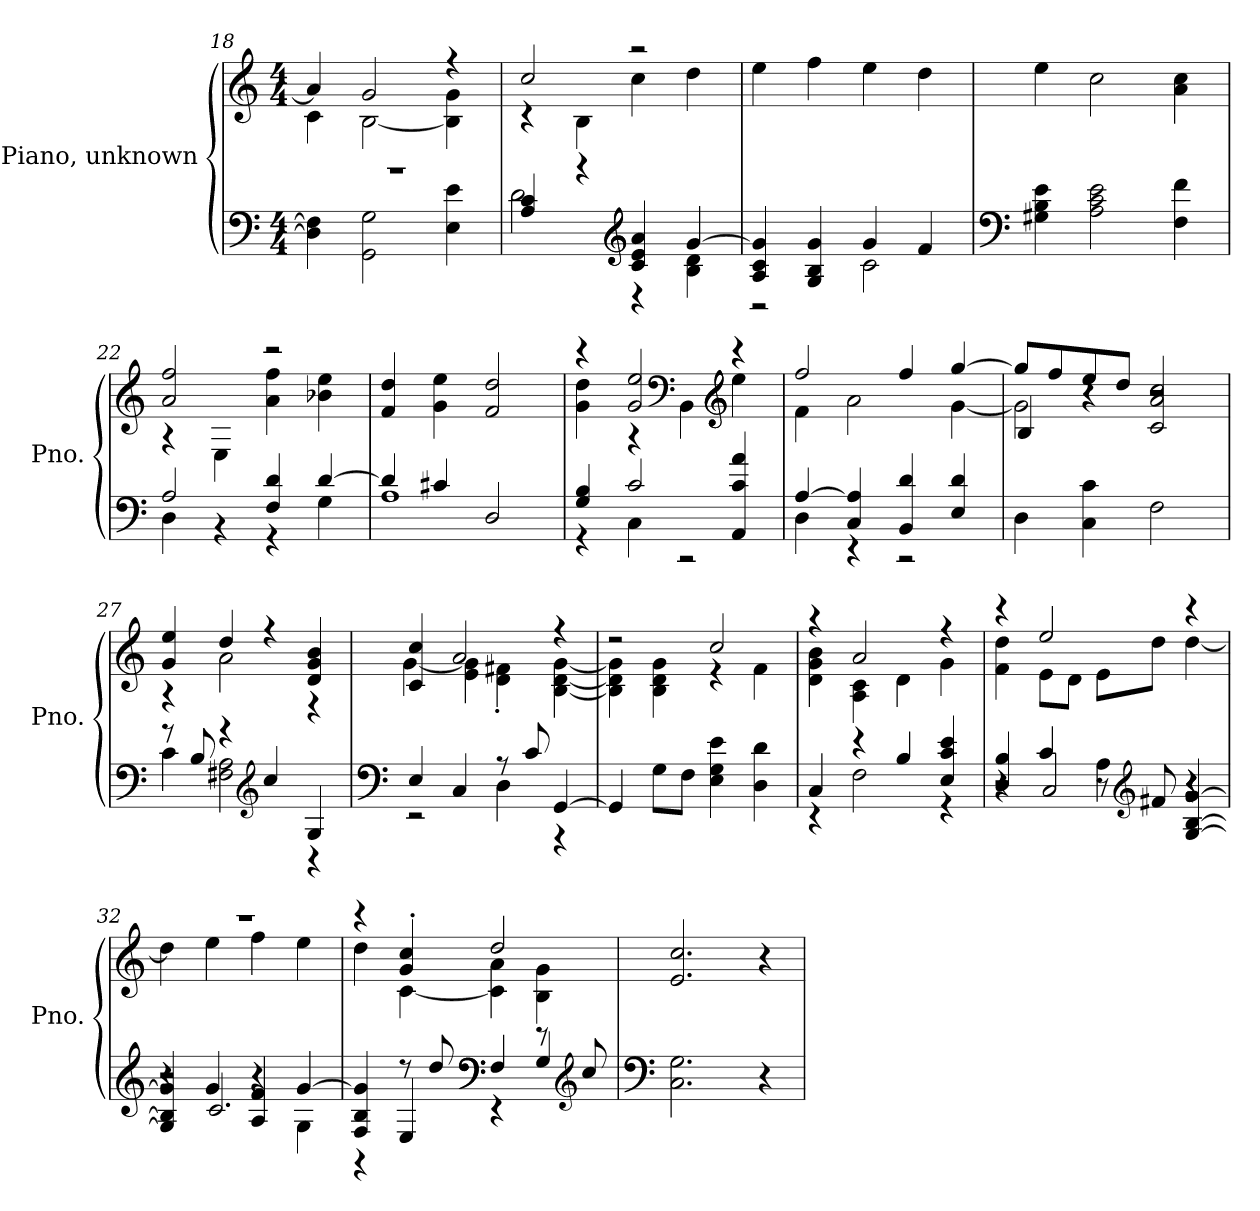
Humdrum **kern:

**kern	**kern
*part1	*part1
*staff2	*staff1
*I"Piano, unknown	*
*I'Pno.	*
*clefF4	*clefG2
*k[]	*k[]
*M4/4	*M4/4
=18	=18
*^	*^
1r	4D\] 4F#\]	4a/]	4c\
.	2GG\ 2G\	2g/	[2B\
.	4E\ 4e\	4r	4B\] 4g\
=19	=19	=19	=19
4A/ 4c/	2d\	2cc/	4r
4r	.	.	4B\
*clefG2	*	*	*
4c/ 4e/ 4a/	4r	2r	4cc\
[4g/	4B\ 4d\	.	4dd\
*	*	*v	*v
=20	=20	=20
4A/ 4c/ 4g/]	2r	4ee\
4G/ 4B/ 4g/	.	4ff\
4g/	2c\	4ee\
4f/	.	4dd\
*v	*v	*
=21	=21
*clefF4	*
4G#X\ 4B\ 4e\	4ee\
2A\ 2c\ 2e\	2cc\
4F\ 4f\	4a\ 4cc\
=22	=22
*^	*^
2A/	4D\	2a/ 2ff/	4r
.	4r	.	4E\
4F/ 4d/	4r	2r	4a\ 4ff\
[4d/	4G\	.	4b-X\ 4ee\
*	*	*v	*v
!!LO:LB:g=z
=23	=23	=23
4d/]	1A	4f/ 4dd/
4c#X/	.	4g\ 4ee\
2D/	.	2f/ 2dd/
=24	=24	=24
*	*	*^
4G/ 4B/	4r	4r	4g\ 4dd\
2c/	4C\	2g/ 2ee/	4r
*	*	*clefF4	*
.	2r	.	4BB\
*	*	*clefG2	*
4AA/ 4c/ 4a/	.	4r	4ee\
=25	=25	=25	=25
[4A/	4D\	2ff/	4f\
4C/ 4A/]	4r	.	2a\
4BB/ 4d/	2r	4ff/	.
4E/ 4d/	.	[4gg/	[4g\
*v	*v	*	*
=26	=26	=26
*	*	*^
4D\	8gg/L]	2g\]	4B/
.	8ff/	.	.
4C\ 4c\	8ee/	.	4r
.	8dd/J	.	.
2F\	2c/ 2a/ 2cc/	2r	2r
*	*	*v	*v
=27	=27	=27
*^	*	*
8r	4c\	4g/ 4ee/	4r
8B/	.	.	.
4r	2F#X\ 2A\	4dd/	2a\
*clefG2	*	*	*
4cc/	.	4r	.
4G/	4r	4d/ 4g/ 4b/	4r
!!LO:LB:g=z	!!
=28	=28	=28	=28
*clefF4	*	*	*
4E/	2r	4c/ 4cc/	[4g\
4C/	.	2a/	4e\ 4g\]
8r	4D\	.	4d\' 4f#X\'
8c/	.	.	.
[4GG/	4r	4r	[4B\ [4d\ [4g\
*v	*v	*	*
=29	=29	=29
4GG/]	2r	4B\] 4d\] 4g\]
8G\L	.	4B\ 4d\ 4g\
8F\J	.	.
4E\ 4G\ 4e\	2cc/	4r
4D\ 4d\	.	4f\
=30	=30	=30
*^	*	*
4C/	4r	4r	4d\ 4g\ 4b\
4r	2F\	2a/	4A\ 4c\
4B/	.	.	4d\
4E/ 4c/ 4e/	4r	4r	4g\
=31	=31	=31	=31
*	*^	*	*
4D/ 4B/	2r	4r	4r	4f\ 4dd\
4c/	.	2C/	2ee/	8e\L
.	.	.	.	8d\J
8r	4A\	.	.	8e\L
*clefG2	*	*	*	*
8f#X/	.	.	.	8dd\J
[4G/ [4B/ [4g/	4r	4r	4r	[4dd\
=32	=32	=32	=32	=32
4G/] 4B/] 4g/]	2r	4r	1r	4dd\]
4g/	.	2.c/	.	4ee\
4A/ 4f/	4r	.	.	4ff\
[4g/	4G\	.	.	4ee\
*	*v	*v	*	*
!!LO:PB:g=z	!!
=33	=33	=33	=33
4F/ 4B/ 4g/]	4r	4r	4dd\
8r	4E/	4g/' 4cc/'	[4c\
8dd/	.	.	.
*clefF4	*	*	*
4F/	4r	2dd/	4c\] 4a\
8r	4G/	.	4B\ 4g\
*clefG2	*	*	*
8cc/	.	.	.
*v	*v	*	*
*	*v	*v
=34	=34
*clefF4	*
2.C\ 2.G\	2.e/ 2.cc/
4r	4r
=	=
*-	*-
